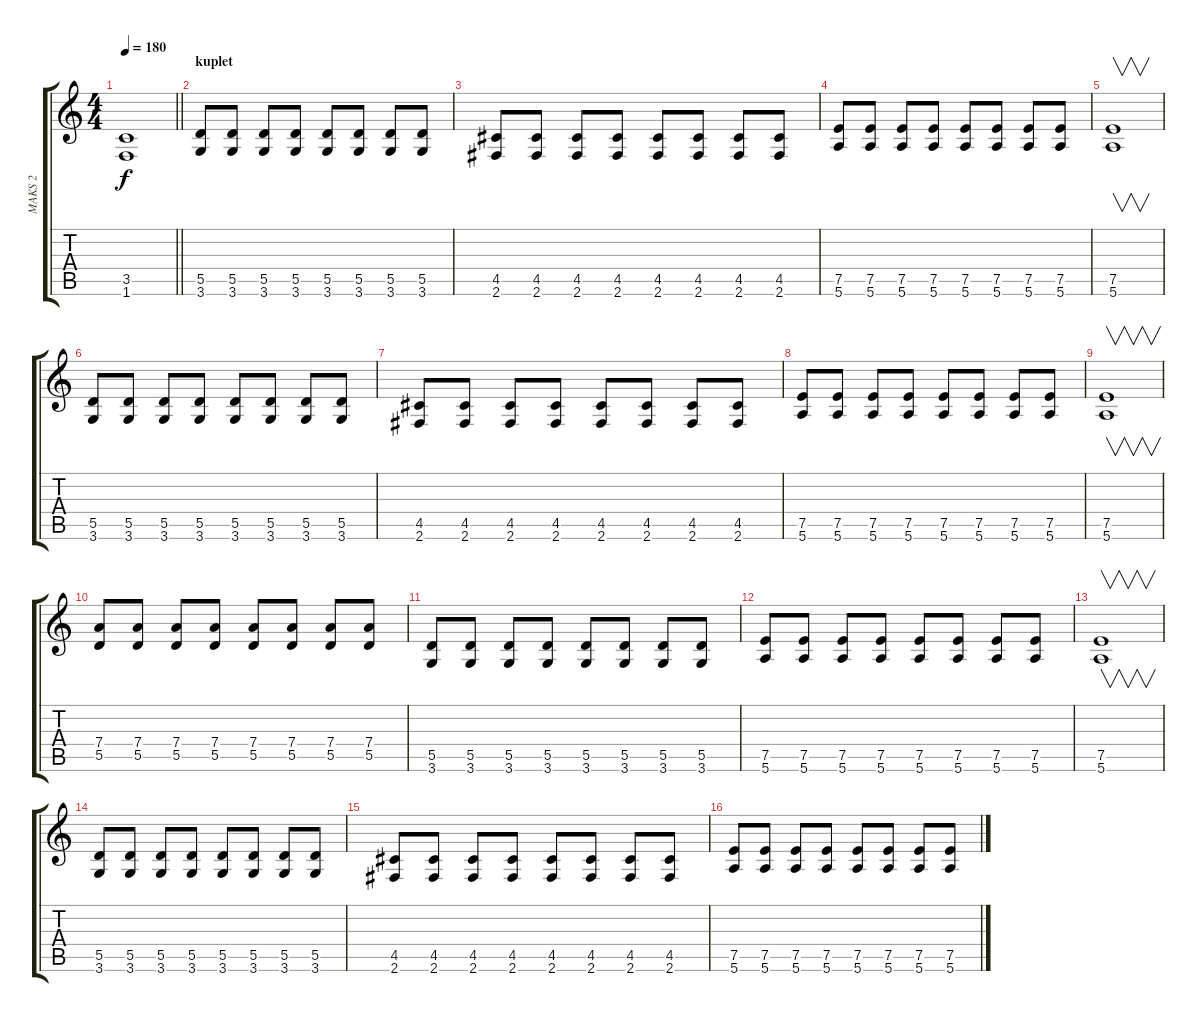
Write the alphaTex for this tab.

\track ("MAKS 2" "MAKS 2") {instrument distortionguitar}
\staff {score tabs}
\tuning (E4 B3 G3 D3 A2 E2) {hide}
\ts (4 4)
\tempo 180
\clef g2
\barLineRight lightlight
\ks c
(3.5 1.6).1{dy f} |
\section ("" "kuplet")
(5.5 3.6).8 (5.5 3.6).8 (5.5 3.6).8 (5.5 3.6).8 (5.5 3.6).8 (5.5 3.6).8 (5.5 3.6).8 (5.5 3.6).8 |
(4.5 2.6).8 (4.5 2.6).8 (4.5 2.6).8 (4.5 2.6).8 (4.5 2.6).8 (4.5 2.6).8 (4.5 2.6).8 (4.5 2.6).8 |
(7.5 5.6).8 (7.5 5.6).8 (7.5 5.6).8 (7.5 5.6).8 (7.5 5.6).8 (7.5 5.6).8 (7.5 5.6).8 (7.5 5.6).8 |
(7.5 5.6).1{v} |
(5.5 3.6).8 (5.5 3.6).8 (5.5 3.6).8 (5.5 3.6).8 (5.5 3.6).8 (5.5 3.6).8 (5.5 3.6).8 (5.5 3.6).8 |
(4.5 2.6).8 (4.5 2.6).8 (4.5 2.6).8 (4.5 2.6).8 (4.5 2.6).8 (4.5 2.6).8 (4.5 2.6).8 (4.5 2.6).8 |
(7.5 5.6).8 (7.5 5.6).8 (7.5 5.6).8 (7.5 5.6).8 (7.5 5.6).8 (7.5 5.6).8 (7.5 5.6).8 (7.5 5.6).8 |
(7.5 5.6).1{v} |
(7.4 5.5).8 (7.4 5.5).8 (7.4 5.5).8 (7.4 5.5).8 (7.4 5.5).8 (7.4 5.5).8 (7.4 5.5).8 (7.4 5.5).8 |
(5.5 3.6).8 (5.5 3.6).8 (5.5 3.6).8 (5.5 3.6).8 (5.5 3.6).8 (5.5 3.6).8 (5.5 3.6).8 (5.5 3.6).8 |
(7.5 5.6).8 (7.5 5.6).8 (7.5 5.6).8 (7.5 5.6).8 (7.5 5.6).8 (7.5 5.6).8 (7.5 5.6).8 (7.5 5.6).8 |
(7.5 5.6).1{v} |
(5.5 3.6).8 (5.5 3.6).8 (5.5 3.6).8 (5.5 3.6).8 (5.5 3.6).8 (5.5 3.6).8 (5.5 3.6).8 (5.5 3.6).8 |
(4.5 2.6).8 (4.5 2.6).8 (4.5 2.6).8 (4.5 2.6).8 (4.5 2.6).8 (4.5 2.6).8 (4.5 2.6).8 (4.5 2.6).8 |
(7.5 5.6).8 (7.5 5.6).8 (7.5 5.6).8 (7.5 5.6).8 (7.5 5.6).8 (7.5 5.6).8 (7.5 5.6).8 (7.5 5.6).8
